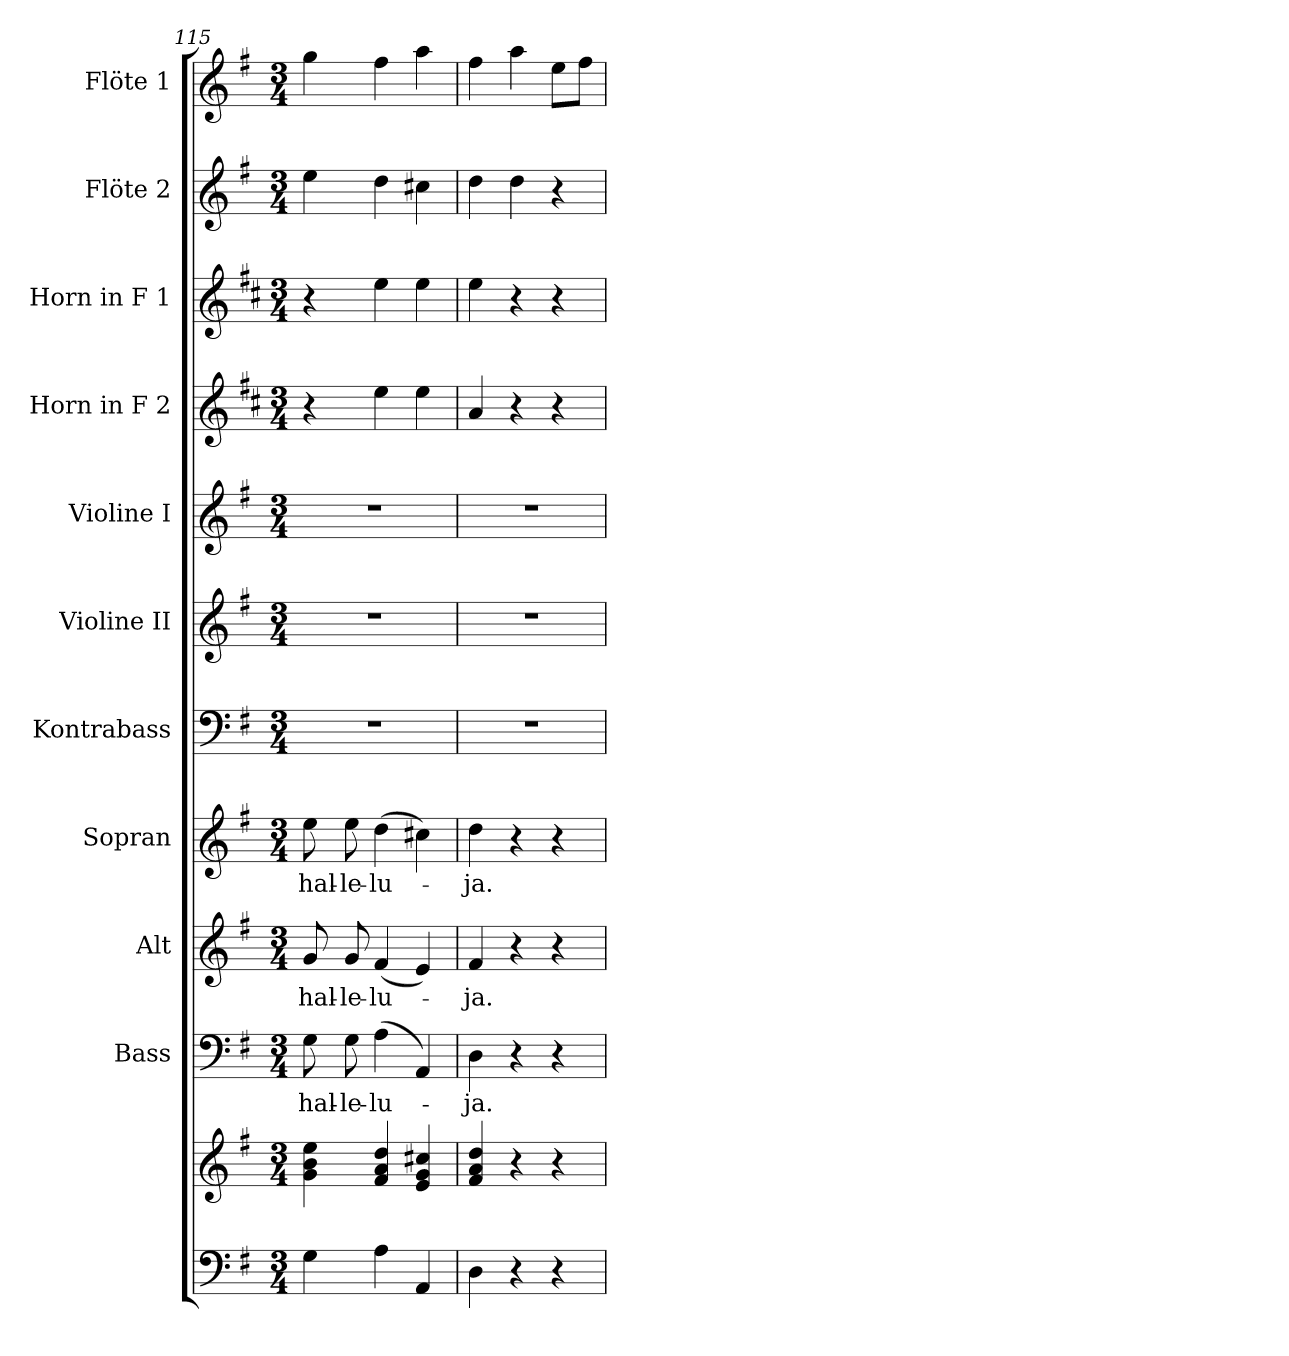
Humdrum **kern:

**kern	**kern	**kern	**text	**kern	**text	**kern	**text	**kern	**kern	**kern	**kern	**kern	**kern	**kern
*part11	*part11	*part10	*part10	*part9	*part9	*part8	*part8	*part7	*part6	*part5	*part4	*part3	*part2	*part1
*staff12	*staff11	*staff10	*staff10	*staff9	*staff9	*staff8	*staff8	*staff7	*staff6	*staff5	*staff4	*staff3	*staff2	*staff1
*	*	*I"Bass	*	*I"Alt	*	*I"Sopran	*	*I"Kontrabass	*I"Violine II	*I"Violine I	*I"Horn in F 2	*I"Horn in F 1	*I"Flöte 2	*I"Flöte 1
*	*	*I'B.	*	*I'A.	*	*I'S.	*	*I'Kb.	*I'Vl. II	*I'Vl. I	*	*	*I'Fl. 2	*I'Fl. 1
*clefF4	*clefG2	*clefF4	*	*clefG2	*	*clefG2	*	*clefF4	*clefG2	*clefG2	*clefG2	*clefG2	*clefG2	*clefG2
*	*	*	*	*	*	*	*	*ITrd7c12	*	*	*ITrd4c7	*ITrd4c7	*	*
*k[f#]	*k[f#]	*k[f#]	*	*k[f#]	*	*k[f#]	*	*k[f#]	*k[f#]	*k[f#]	*k[f#]	*k[f#]	*k[f#]	*k[f#]
*G:	*G:	*G:	*	*G:	*	*G:	*	*G:	*G:	*G:	*G:	*G:	*G:	*G:
*M3/4	*M3/4	*M3/4	*	*M3/4	*	*M3/4	*	*M3/4	*M3/4	*M3/4	*M3/4	*M3/4	*M3/4	*M3/4
=115	=115	=115	=115	=115	=115	=115	=115	=115	=115	=115	=115	=115	=115	=115
!	!	!	!LO:LY:b	!	!LO:LY:b	!	!LO:LY:b	!	!	!	!	!	!	!
4G\	4g\ 4b\ 4ee\	8G\	hal-	8g/	hal-	8ee\	hal-	2.r	2.r	2.r	4r	4r	4ee\	4gg\
!	!	!	!LO:LY:b	!	!LO:LY:b	!	!LO:LY:b	!	!	!	!	!	!	!
.	.	8G\	-le-	8g/	-le-	8ee\	-le-	.	.	.	.	.	.	.
!	!	!	!LO:LY:b	!	!LO:LY:b	!	!LO:LY:b	!	!	!	!	!	!	!
4A\	4f#/ 4a/ 4dd/	(>4A\	-lu-	(<4f#/	-lu-	(>4dd\	-lu-	.	.	.	4a\	4a\	4dd\	4ff#\
4AA/	4e/ 4g/ 4cc#X/	4AA/)	.	4e/)	.	4cc#X\)	.	.	.	.	4a\	4a\	4cc#X\	4aa\
=116	=116	=116	=116	=116	=116	=116	=116	=116	=116	=116	=116	=116	=116	=116
!	!	!	!LO:LY:b	!	!LO:LY:b	!	!LO:LY:b	!	!	!	!	!	!	!
4D\	4f#/ 4a/ 4dd/	4D\	-ja.	4f#/	-ja.	4dd\	-ja.	2.r	2.r	2.r	4d/	4a\	4dd\	4ff#\
4r	4r	4r	.	4r	.	4r	.	.	.	.	4r	4r	4dd\	4aa\
4r	4r	4r	.	4r	.	4r	.	.	.	.	4r	4r	4r	8ee\L
.	.	.	.	.	.	.	.	.	.	.	.	.	.	8ff#\J
=	=	=	=	=	=	=	=	=	=	=	=	=	=	=
*-	*-	*-	*-	*-	*-	*-	*-	*-	*-	*-	*-	*-	*-	*-
